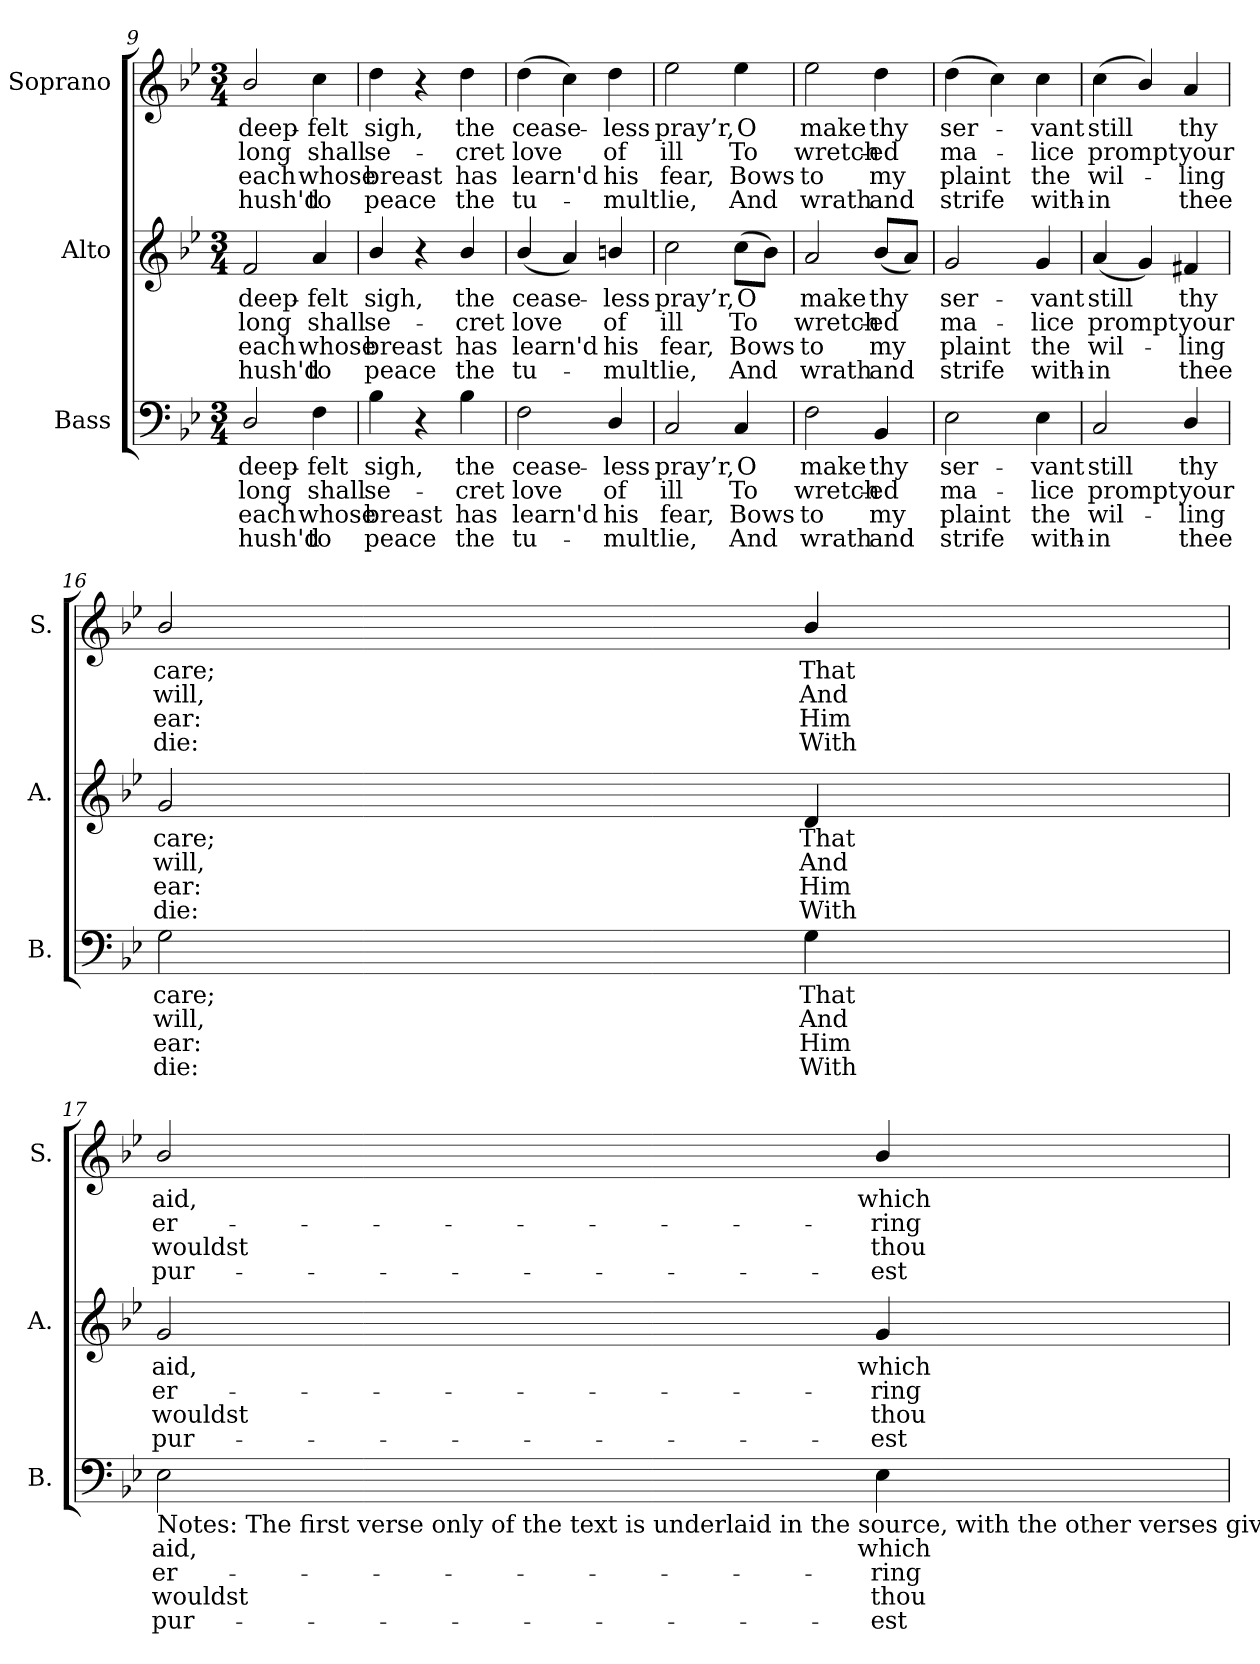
**kern	**text	**text	**text	**text	**kern	**text	**text	**text	**text	**kern	**text	**text	**text	**text
*part3	*part3	*part3	*part3	*part3	*part2	*part2	*part2	*part2	*part2	*part1	*part1	*part1	*part1	*part1
*staff3	*staff3	*staff3	*staff3	*staff3	*staff2	*staff2	*staff2	*staff2	*staff2	*staff1	*staff1	*staff1	*staff1	*staff1
*I"Bass	*	*	*	*	*I"Alto	*	*	*	*	*I"Soprano	*	*	*	*
*I'B.	*	*	*	*	*I'A.	*	*	*	*	*I'S.	*	*	*	*
!!LO:LB:g=z
*clefF4	*	*	*	*	*clefG2	*	*	*	*	*clefG2	*	*	*	*
*k[b-e-]	*	*	*	*	*k[b-e-]	*	*	*	*	*k[b-e-]	*	*	*	*
*B-:	*	*	*	*	*B-:	*	*	*	*	*B-:	*	*	*	*
*M3/4	*	*	*	*	*M3/4	*	*	*	*	*M3/4	*	*	*	*
=9	=9	=9	=9	=9	=9	=9	=9	=9	=9	=9	=9	=9	=9	=9
!	!LO:LY:b:color=#000000	!LO:LY:b:color=#000000	!LO:LY:b:color=#000000	!LO:LY:b:color=#000000	!	!	!	!	!	!	!	!	!	!
!	!	!	!	!	!	!LO:LY:b:color=#000000	!LO:LY:b:color=#000000	!LO:LY:b:color=#000000	!LO:LY:b:color=#000000	!	!	!	!	!
!	!	!	!	!	!	!	!	!	!	!	!LO:LY:b:color=#000000	!LO:LY:b:color=#000000	!LO:LY:b:color=#000000	!LO:LY:b:color=#000000
2Di/	deep-	long	each	hush'd	2fi/	deep-	long	each	hush'd	2b-i/	deep-	long	each	hush'd
!	!LO:LY:b:color=#000000	!LO:LY:b:color=#000000	!LO:LY:b:color=#000000	!LO:LY:b:color=#000000	!	!	!	!	!	!	!	!	!	!
!	!	!	!	!	!	!LO:LY:b:color=#000000	!LO:LY:b:color=#000000	!LO:LY:b:color=#000000	!LO:LY:b:color=#000000	!	!	!	!	!
!	!	!	!	!	!	!	!	!	!	!	!LO:LY:b:color=#000000	!LO:LY:b:color=#000000	!LO:LY:b:color=#000000	!LO:LY:b:color=#000000
4Fi\	-felt	shall	whose	to	4ai/	-felt	shall	whose	to	4cci\	-felt	shall	whose	to
=10	=10	=10	=10	=10	=10	=10	=10	=10	=10	=10	=10	=10	=10	=10
!	!LO:LY:b:color=#000000	!LO:LY:b:color=#000000	!LO:LY:b:color=#000000	!LO:LY:b:color=#000000	!	!	!	!	!	!	!	!	!	!
!	!	!	!	!	!	!LO:LY:b:color=#000000	!LO:LY:b:color=#000000	!LO:LY:b:color=#000000	!LO:LY:b:color=#000000	!	!	!	!	!
!	!	!	!	!	!	!	!	!	!	!	!LO:LY:b:color=#000000	!LO:LY:b:color=#000000	!LO:LY:b:color=#000000	!LO:LY:b:color=#000000
4B-i\	sigh,	se-	breast	peace	4b-i/	sigh,	se-	breast	peace	4ddi\	sigh,	se-	breast	peace
4r	.	.	.	.	4r	.	.	.	.	4r	.	.	.	.
!	!LO:LY:b:color=#000000	!LO:LY:b:color=#000000	!LO:LY:b:color=#000000	!LO:LY:b:color=#000000	!	!	!	!	!	!	!	!	!	!
!	!	!	!	!	!	!LO:LY:b:color=#000000	!LO:LY:b:color=#000000	!LO:LY:b:color=#000000	!LO:LY:b:color=#000000	!	!	!	!	!
!	!	!	!	!	!	!	!	!	!	!	!LO:LY:b:color=#000000	!LO:LY:b:color=#000000	!LO:LY:b:color=#000000	!LO:LY:b:color=#000000
4B-i\	the	-cret	has	the	4b-i/	the	-cret	has	the	4ddi\	the	-cret	has	the
=11	=11	=11	=11	=11	=11	=11	=11	=11	=11	=11	=11	=11	=11	=11
!	!LO:LY:b:color=#000000	!LO:LY:b:color=#000000	!LO:LY:b:color=#000000	!LO:LY:b:color=#000000	!	!	!	!	!	!	!	!	!	!
!	!	!	!	!	!	!LO:LY:b:color=#000000	!LO:LY:b:color=#000000	!LO:LY:b:color=#000000	!LO:LY:b:color=#000000	!	!	!	!	!
!	!	!	!	!	!	!	!	!	!	!	!LO:LY:b:color=#000000	!LO:LY:b:color=#000000	!LO:LY:b:color=#000000	!LO:LY:b:color=#000000
2Fi\	cease-	love	learn'd	tu-	(4b-i/	cease-	love	learn'd	tu-	(4ddi\	cease-	love	learn'd	tu-
.	.	.	.	.	4ai/)	.	.	.	.	4cci\)	.	.	.	.
!	!LO:LY:b:color=#000000	!LO:LY:b:color=#000000	!LO:LY:b:color=#000000	!LO:LY:b:color=#000000	!	!	!	!	!	!	!	!	!	!
!	!	!	!	!	!	!LO:LY:b:color=#000000	!LO:LY:b:color=#000000	!LO:LY:b:color=#000000	!LO:LY:b:color=#000000	!	!	!	!	!
!	!	!	!	!	!	!	!	!	!	!	!LO:LY:b:color=#000000	!LO:LY:b:color=#000000	!LO:LY:b:color=#000000	!LO:LY:b:color=#000000
4Di/	-less	of	-his	mult	4bni/	-less	of	-his	mult	4ddi\	-less	of	-his	mult
=12	=12	=12	=12	=12	=12	=12	=12	=12	=12	=12	=12	=12	=12	=12
!	!LO:LY:b:color=#000000	!LO:LY:b:color=#000000	!LO:LY:b:color=#000000	!LO:LY:b:color=#000000	!	!	!	!	!	!	!	!	!	!
!	!	!	!	!	!	!LO:LY:b:color=#000000	!LO:LY:b:color=#000000	!LO:LY:b:color=#000000	!LO:LY:b:color=#000000	!	!	!	!	!
!	!	!	!	!	!	!	!	!	!	!	!LO:LY:b:color=#000000	!LO:LY:b:color=#000000	!LO:LY:b:color=#000000	!LO:LY:b:color=#000000
2Ci/	pray’r,	ill	fear,	lie,	2cci\	pray’r,	ill	fear,	lie,	2ee-i\	pray’r,	ill	fear,	lie,
!	!LO:LY:b:color=#000000	!LO:LY:b:color=#000000	!LO:LY:b:color=#000000	!LO:LY:b:color=#000000	!	!	!	!	!	!	!	!	!	!
!	!	!	!	!	!	!LO:LY:b:color=#000000	!LO:LY:b:color=#000000	!LO:LY:b:color=#000000	!LO:LY:b:color=#000000	!	!	!	!	!
!	!	!	!	!	!	!	!	!	!	!	!LO:LY:b:color=#000000	!LO:LY:b:color=#000000	!LO:LY:b:color=#000000	!LO:LY:b:color=#000000
4Ci/	O	To	Bows	And	(8cci\L	O	To	Bows	And	4ee-i\	O	To	Bows	And
.	.	.	.	.	8b-i\J)	.	.	.	.	.	.	.	.	.
=13	=13	=13	=13	=13	=13	=13	=13	=13	=13	=13	=13	=13	=13	=13
!	!LO:LY:b:color=#000000	!LO:LY:b:color=#000000	!LO:LY:b:color=#000000	!LO:LY:b:color=#000000	!	!	!	!	!	!	!	!	!	!
!	!	!	!	!	!	!LO:LY:b:color=#000000	!LO:LY:b:color=#000000	!LO:LY:b:color=#000000	!LO:LY:b:color=#000000	!	!	!	!	!
!	!	!	!	!	!	!	!	!	!	!	!LO:LY:b:color=#000000	!LO:LY:b:color=#000000	!LO:LY:b:color=#000000	!LO:LY:b:color=#000000
2Fi\	make	wretch-	to	wrath	2ai/	make	wretch-	to	wrath	2ee-i\	make	wretch-	to	wrath
!	!LO:LY:b:color=#000000	!LO:LY:b:color=#000000	!LO:LY:b:color=#000000	!LO:LY:b:color=#000000	!	!	!	!	!	!	!	!	!	!
!	!	!	!	!	!	!LO:LY:b:color=#000000	!LO:LY:b:color=#000000	!LO:LY:b:color=#000000	!LO:LY:b:color=#000000	!	!	!	!	!
!	!	!	!	!	!	!	!	!	!	!	!LO:LY:b:color=#000000	!LO:LY:b:color=#000000	!LO:LY:b:color=#000000	!LO:LY:b:color=#000000
4BB-i/	thy	-ed	my	and	(8b-i/L	thy	-ed	my	and	4ddi\	thy	-ed	my	and
.	.	.	.	.	8ai/J)	.	.	.	.	.	.	.	.	.
=14	=14	=14	=14	=14	=14	=14	=14	=14	=14	=14	=14	=14	=14	=14
!	!LO:LY:b:color=#000000	!LO:LY:b:color=#000000	!LO:LY:b:color=#000000	!LO:LY:b:color=#000000	!	!	!	!	!	!	!	!	!	!
!	!	!	!	!	!	!LO:LY:b:color=#000000	!LO:LY:b:color=#000000	!LO:LY:b:color=#000000	!LO:LY:b:color=#000000	!	!	!	!	!
!	!	!	!	!	!	!	!	!	!	!	!LO:LY:b:color=#000000	!LO:LY:b:color=#000000	!LO:LY:b:color=#000000	!LO:LY:b:color=#000000
2E-i\	ser-	ma-	plaint	strife	2gi/	ser-	ma-	plaint	strife	(4ddi\	ser-	ma-	plaint	strife
.	.	.	.	.	.	.	.	.	.	4cci\)	.	.	.	.
!	!LO:LY:b:color=#000000	!LO:LY:b:color=#000000	!LO:LY:b:color=#000000	!LO:LY:b:color=#000000	!	!	!	!	!	!	!	!	!	!
!	!	!	!	!	!	!LO:LY:b:color=#000000	!LO:LY:b:color=#000000	!LO:LY:b:color=#000000	!LO:LY:b:color=#000000	!	!	!	!	!
!	!	!	!	!	!	!	!	!	!	!	!LO:LY:b:color=#000000	!LO:LY:b:color=#000000	!LO:LY:b:color=#000000	!LO:LY:b:color=#000000
4E-i\	-vant	-lice	the	with-	4gi/	-vant	-lice	the	with-	4cci\	-vant	-lice	the	with-
=15	=15	=15	=15	=15	=15	=15	=15	=15	=15	=15	=15	=15	=15	=15
!	!LO:LY:b:color=#000000	!LO:LY:b:color=#000000	!LO:LY:b:color=#000000	!LO:LY:b:color=#000000	!	!	!	!	!	!	!	!	!	!
!	!	!	!	!	!	!LO:LY:b:color=#000000	!LO:LY:b:color=#000000	!LO:LY:b:color=#000000	!LO:LY:b:color=#000000	!	!	!	!	!
!	!	!	!	!	!	!	!	!	!	!	!LO:LY:b:color=#000000	!LO:LY:b:color=#000000	!LO:LY:b:color=#000000	!LO:LY:b:color=#000000
2Ci/	still	prompt	-wil-	-in	(4ai/	still	prompt	-wil-	-in	(4cci\	still	prompt	-wil-	-in
.	.	.	.	.	4gi/)	.	.	.	.	4b-i/)	.	.	.	.
!	!LO:LY:b:color=#000000	!LO:LY:b:color=#000000	!LO:LY:b:color=#000000	!LO:LY:b:color=#000000	!	!	!	!	!	!	!	!	!	!
!	!	!	!	!	!	!LO:LY:b:color=#000000	!LO:LY:b:color=#000000	!LO:LY:b:color=#000000	!LO:LY:b:color=#000000	!	!	!	!	!
!	!	!	!	!	!	!	!	!	!	!	!LO:LY:b:color=#000000	!LO:LY:b:color=#000000	!LO:LY:b:color=#000000	!LO:LY:b:color=#000000
4Di/	thy	your	ling	thee	4f#Xi/	thy	your	ling	thee	4ai/	thy	your	ling	thee
=16	=16	=16	=16	=16	=16	=16	=16	=16	=16	=16	=16	=16	=16	=16
!	!LO:LY:b:color=#000000	!LO:LY:b:color=#000000	!LO:LY:b:color=#000000	!LO:LY:b:color=#000000	!	!	!	!	!	!	!	!	!	!
!	!	!	!	!	!	!LO:LY:b:color=#000000	!LO:LY:b:color=#000000	!LO:LY:b:color=#000000	!LO:LY:b:color=#000000	!	!	!	!	!
!	!	!	!	!	!	!	!	!	!	!	!LO:LY:b:color=#000000	!LO:LY:b:color=#000000	!LO:LY:b:color=#000000	!LO:LY:b:color=#000000
2Gi\	care;	will,	ear:	die:	2gi/	care;	will,	ear:	die:	2b-i/	care;	will,	ear:	die:
!	!LO:LY:b:color=#000000	!LO:LY:b:color=#000000	!LO:LY:b:color=#000000	!LO:LY:b:color=#000000	!	!	!	!	!	!	!	!	!	!
!	!	!	!	!	!	!LO:LY:b:color=#000000	!LO:LY:b:color=#000000	!LO:LY:b:color=#000000	!LO:LY:b:color=#000000	!	!	!	!	!
!	!	!	!	!	!	!	!	!	!	!	!LO:LY:b:color=#000000	!LO:LY:b:color=#000000	!LO:LY:b:color=#000000	!LO:LY:b:color=#000000
4Gi\	That	And	Him	With	4di/	That	And	Him	With	4b-i/	That	And	Him	With
!!LO:LB:g=z
=17	=17	=17	=17	=17	=17	=17	=17	=17	=17	=17	=17	=17	=17	=17
!	!LO:LY:b:color=#000000	!LO:LY:b:color=#000000	!LO:LY:b:color=#000000	!LO:LY:b:color=#000000	!	!	!	!	!	!	!	!	!	!
!	!	!	!	!	!	!LO:LY:b:color=#000000	!LO:LY:b:color=#000000	!LO:LY:b:color=#000000	!LO:LY:b:color=#000000	!	!	!	!	!
!LO:TX:b:t=Notes&colon; The first verse only of the text is underlaid in the source, with the other verses given here printed after the music.	!	!	!	!	!	!	!	!	!	!	!	!	!	!
!	!	!	!	!	!	!	!	!	!	!	!LO:LY:b:color=#000000	!LO:LY:b:color=#000000	!LO:LY:b:color=#000000	!LO:LY:b:color=#000000
2E-i\	aid,	er-	wouldst	pur-	2gi/	aid,	er-	wouldst	pur-	2b-i/	aid,	er-	wouldst	pur-
!	!LO:LY:b:color=#000000	!LO:LY:b:color=#000000	!LO:LY:b:color=#000000	!LO:LY:b:color=#000000	!	!	!	!	!	!	!	!	!	!
!	!	!	!	!	!	!LO:LY:b:color=#000000	!LO:LY:b:color=#000000	!LO:LY:b:color=#000000	!LO:LY:b:color=#000000	!	!	!	!	!
!	!	!	!	!	!	!	!	!	!	!	!LO:LY:b:color=#000000	!LO:LY:b:color=#000000	!LO:LY:b:color=#000000	!LO:LY:b:color=#000000
4E-i\	which	-ring	-thou	est	4gi/	which	-ring	-thou	est	4b-i/	which	-ring	-thou	est
=	=	=	=	=	=	=	=	=	=	=	=	=	=	=
*-	*-	*-	*-	*-	*-	*-	*-	*-	*-	*-	*-	*-	*-	*-
